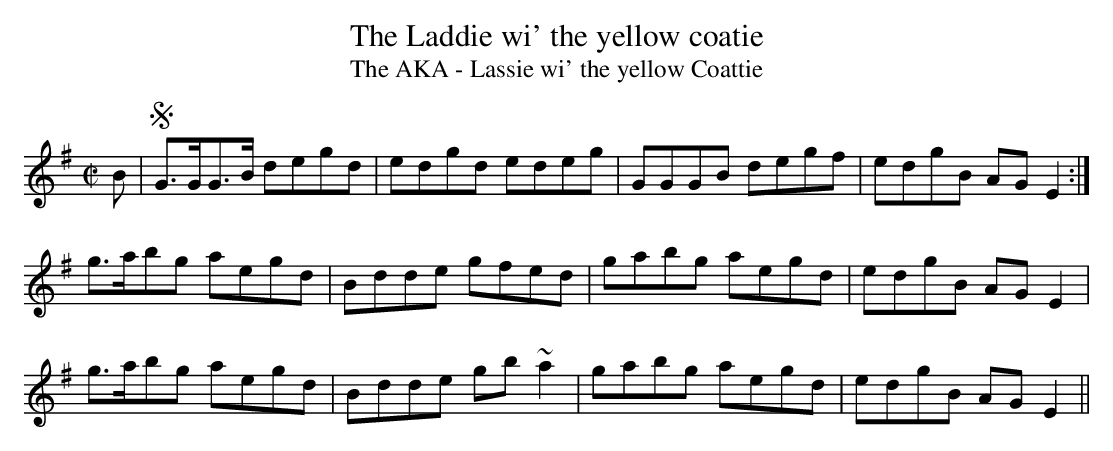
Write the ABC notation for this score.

X:1
T:Laddie wi' the yellow coatie, The
T:AKA - Lassie wi' the yellow Coattie, The
M:C|
L:1/8
K:G
B|S G>GG>B degd|edgd ederg|GGGB degf|edgB AG E2:|
g>abg aegd|Bdde gfed|gabg aegd|edgB AG E2|
g>abg aegd|Bdde gb ~a2|gabg aegd|edgB AG E2||
